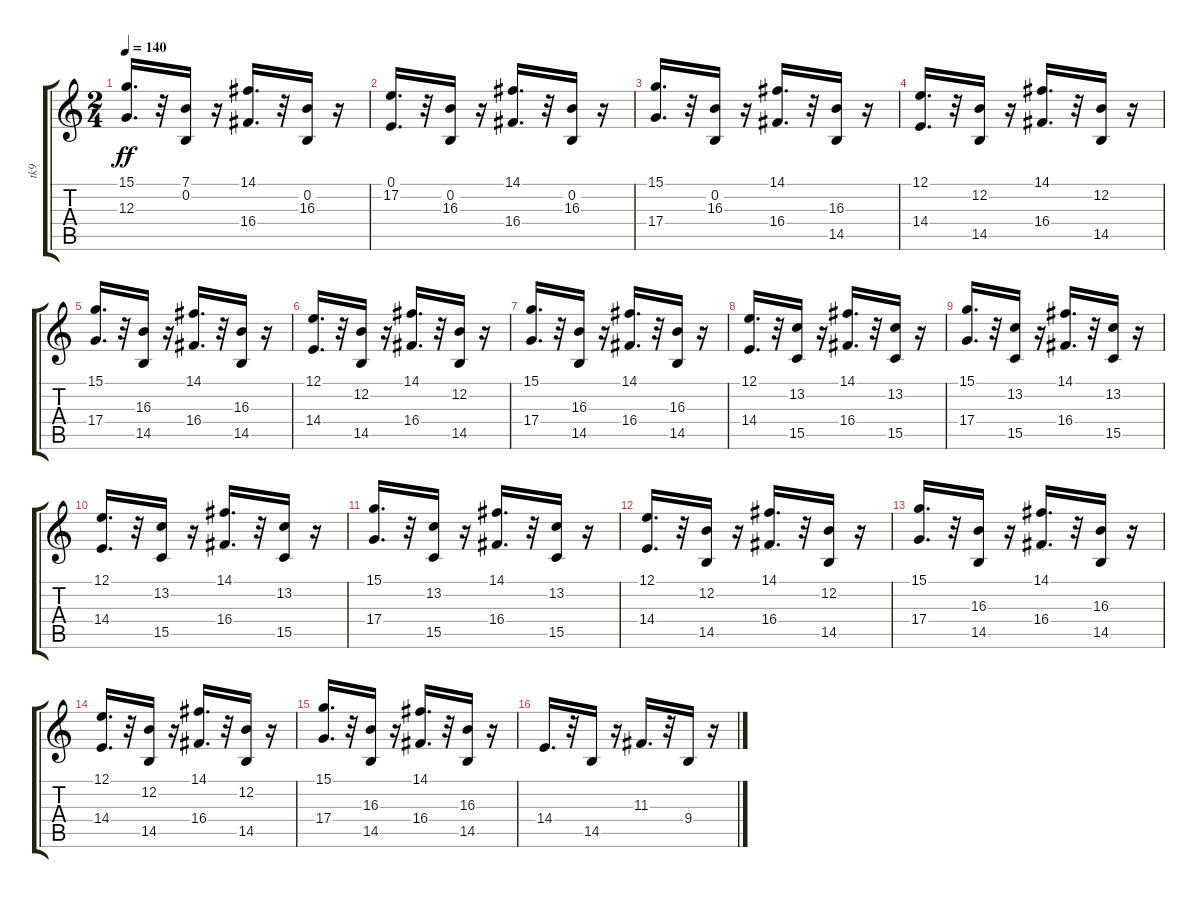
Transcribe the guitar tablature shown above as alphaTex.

\track ("tk9" "tk9") {instrument stringensemble1}
\staff {score tabs}
\tuning (E4 B3 G3 D3 A2 E2) {hide}
\ts (2 4)
\tempo 140
\clef g2
\ks c
(15.1 12.3).16{d dy ff} r.32 (7.1 0.2).16 r.16 (14.1 16.4).16{d} r.32 (0.2 16.3).16 r.16 |
(0.1 17.2).16{d} r.32 (0.2 16.3).16 r.16 (14.1 16.4).16{d} r.32 (0.2 16.3).16 r.16 |
(15.1 17.4).16{d} r.32 (0.2 16.3).16 r.16 (14.1 16.4).16{d} r.32 (16.3 14.5).16 r.16 |
(12.1 14.4).16{d} r.32 (12.2 14.5).16 r.16 (14.1 16.4).16{d} r.32 (12.2 14.5).16 r.16 |
(15.1 17.4).16{d} r.32 (16.3 14.5).16 r.16 (14.1 16.4).16{d} r.32 (16.3 14.5).16 r.16 |
(12.1 14.4).16{d} r.32 (12.2 14.5).16 r.16 (14.1 16.4).16{d} r.32 (12.2 14.5).16 r.16 |
(15.1 17.4).16{d} r.32 (16.3 14.5).16 r.16 (14.1 16.4).16{d} r.32 (16.3 14.5).16 r.16 |
(12.1 14.4).16{d} r.32 (13.2 15.5).16 r.16 (14.1 16.4).16{d} r.32 (13.2 15.5).16 r.16 |
(15.1 17.4).16{d} r.32 (13.2 15.5).16 r.16 (14.1 16.4).16{d} r.32 (13.2 15.5).16 r.16 |
(12.1 14.4).16{d} r.32 (13.2 15.5).16 r.16 (14.1 16.4).16{d} r.32 (13.2 15.5).16 r.16 |
(15.1 17.4).16{d} r.32 (13.2 15.5).16 r.16 (14.1 16.4).16{d} r.32 (13.2 15.5).16 r.16 |
(12.1 14.4).16{d} r.32 (12.2 14.5).16 r.16 (14.1 16.4).16{d} r.32 (12.2 14.5).16 r.16 |
(15.1 17.4).16{d} r.32 (16.3 14.5).16 r.16 (14.1 16.4).16{d} r.32 (16.3 14.5).16 r.16 |
(12.1 14.4).16{d} r.32 (12.2 14.5).16 r.16 (14.1 16.4).16{d} r.32 (12.2 14.5).16 r.16 |
(15.1 17.4).16{d} r.32 (16.3 14.5).16 r.16 (14.1 16.4).16{d} r.32 (16.3 14.5).16 r.16 |
14.4.16{d} r.32 14.5.16 r.16 11.3.16{d} r.32 9.4.16 r.16
